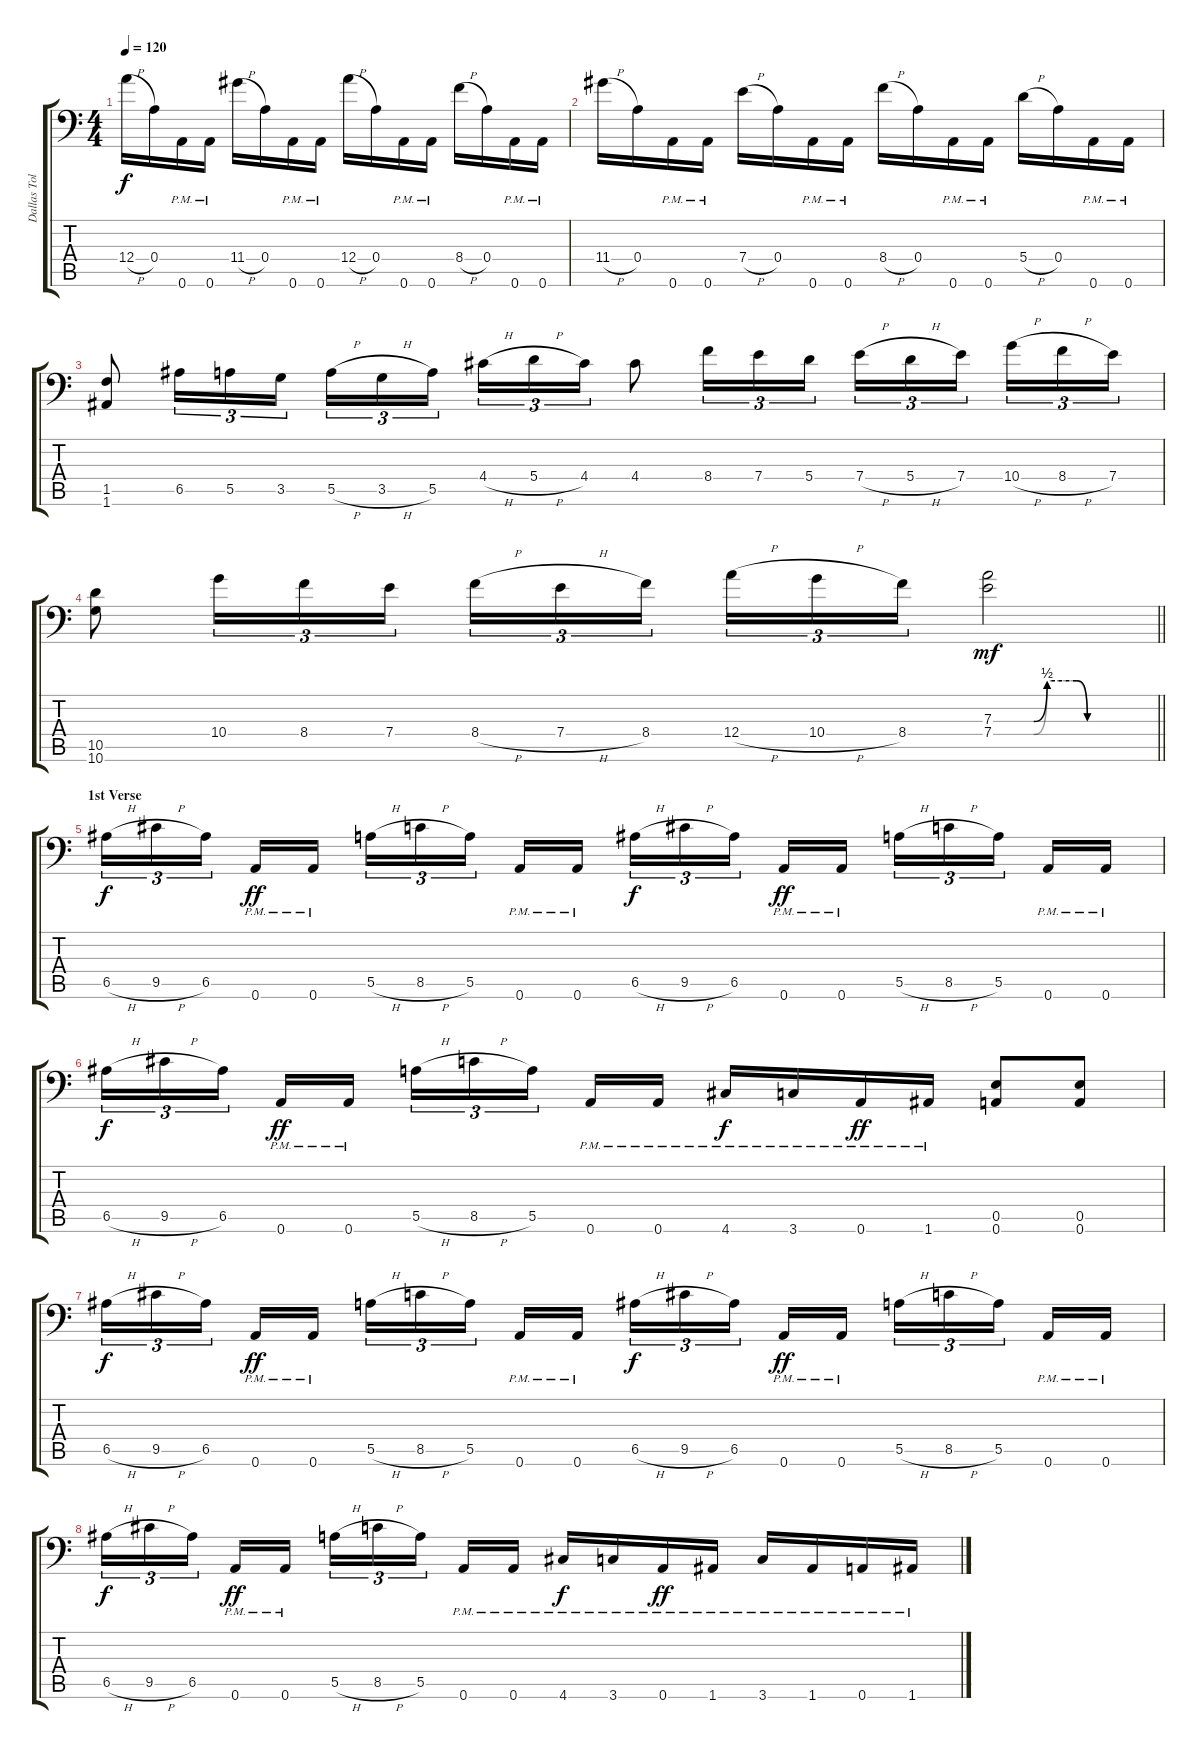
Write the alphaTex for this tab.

\track ("Dallas Toler-Wade" "Dallas Tol") {instrument distortionguitar}
\staff {score tabs}
\tuning (B3 Gb3 D3 A2 E2 A1) {hide}
\ts (4 4)
\tempo 120
\clef f4
\ks c
12.4{h}.16{dy f} 0.4.16 0.6{pm}.16 0.6{pm}.16 11.4{h}.16 0.4.16 0.6{pm}.16 0.6{pm}.16 12.4{h}.16 0.4.16 0.6{pm}.16 0.6{pm}.16 8.4{h}.16 0.4.16 0.6{pm}.16 0.6{pm}.16 |
11.4{h}.16 0.4.16 0.6{pm}.16 0.6{pm}.16 7.4{h}.16 0.4.16 0.6{pm}.16 0.6{pm}.16 8.4{h}.16 0.4.16 0.6{pm}.16 0.6{pm}.16 5.4{h}.16 0.4.16 0.6{pm}.16 0.6{pm}.16 |
(1.5 1.6).8 6.5.16{tu (3 2)} 5.5.16{tu (3 2)} 3.5.16{tu (3 2)} 5.5{h}.16{tu (3 2)} 3.5{h}.16{tu (3 2)} 5.5.16{tu (3 2) beam splitsecondary} 4.4{h}.16{tu (3 2)} 5.4{h}.16{tu (3 2)} 4.4.16{tu (3 2)} 4.4.8 8.4.16{tu (3 2)} 7.4.16{tu (3 2)} 5.4.16{tu (3 2)} 7.4{h}.16{tu (3 2)} 5.4{h}.16{tu (3 2)} 7.4.16{tu (3 2) beam splitsecondary} 10.4{h}.16{tu (3 2)} 8.4{h}.16{tu (3 2)} 7.4.16{tu (3 2)} |
\barLineRight lightlight
(10.5 10.6).8 10.4.16{tu (3 2)} 8.4.16{tu (3 2)} 7.4.16{tu (3 2)} 8.4{h}.16{tu (3 2)} 7.4{h}.16{tu (3 2)} 8.4.16{tu (3 2) beam splitsecondary} 12.4{h}.16{tu (3 2)} 10.4{h}.16{tu (3 2)} 8.4.16{tu (3 2)} (7.3{be (custom 0 0 15 0 20 2 31 2 35 0 50 0 60 0)} 7.4{be (custom 0 0 15 0 20 2 25 2 30 2 35 0 50 0 60 0)}).2{dy mf} |
\section ("" "1st Verse")
6.5{h}.16{tu (3 2) dy f} 9.5{h}.16{tu (3 2)} 6.5.16{tu (3 2) beam splitsecondary} 0.6{pm}.16{dy ff} 0.6{pm}.16 5.5{h}.16{tu (3 2)} 8.5{h}.16{tu (3 2)} 5.5.16{tu (3 2) beam splitsecondary} 0.6{pm}.16 0.6{pm}.16 6.5{h}.16{tu (3 2) dy f} 9.5{h}.16{tu (3 2)} 6.5.16{tu (3 2) beam splitsecondary} 0.6{pm}.16{dy ff} 0.6{pm}.16 5.5{h}.16{tu (3 2)} 8.5{h}.16{tu (3 2)} 5.5.16{tu (3 2) beam splitsecondary} 0.6{pm}.16 0.6{pm}.16 |
6.5{h}.16{tu (3 2) dy f} 9.5{h}.16{tu (3 2)} 6.5.16{tu (3 2) beam splitsecondary} 0.6{pm}.16{dy ff} 0.6{pm}.16 5.5{h}.16{tu (3 2)} 8.5{h}.16{tu (3 2)} 5.5.16{tu (3 2) beam splitsecondary} 0.6{pm}.16 0.6{pm}.16 4.6{pm}.16{dy f} 3.6{pm}.16 0.6{pm}.16{dy ff} 1.6{pm}.16 (0.5 0.6).8 (0.5 0.6).8 |
6.5{h}.16{tu (3 2) dy f} 9.5{h}.16{tu (3 2)} 6.5.16{tu (3 2) beam splitsecondary} 0.6{pm}.16{dy ff} 0.6{pm}.16 5.5{h}.16{tu (3 2)} 8.5{h}.16{tu (3 2)} 5.5.16{tu (3 2) beam splitsecondary} 0.6{pm}.16 0.6{pm}.16 6.5{h}.16{tu (3 2) dy f} 9.5{h}.16{tu (3 2)} 6.5.16{tu (3 2) beam splitsecondary} 0.6{pm}.16{dy ff} 0.6{pm}.16 5.5{h}.16{tu (3 2)} 8.5{h}.16{tu (3 2)} 5.5.16{tu (3 2) beam splitsecondary} 0.6{pm}.16 0.6{pm}.16 |
6.5{h}.16{tu (3 2) dy f} 9.5{h}.16{tu (3 2)} 6.5.16{tu (3 2) beam splitsecondary} 0.6{pm}.16{dy ff} 0.6{pm}.16 5.5{h}.16{tu (3 2)} 8.5{h}.16{tu (3 2)} 5.5.16{tu (3 2) beam splitsecondary} 0.6{pm}.16 0.6{pm}.16 4.6{pm}.16{dy f} 3.6{pm}.16 0.6{pm}.16{dy ff} 1.6{pm}.16 3.6{pm}.16 1.6{pm}.16 0.6{pm}.16 1.6{pm}.16
